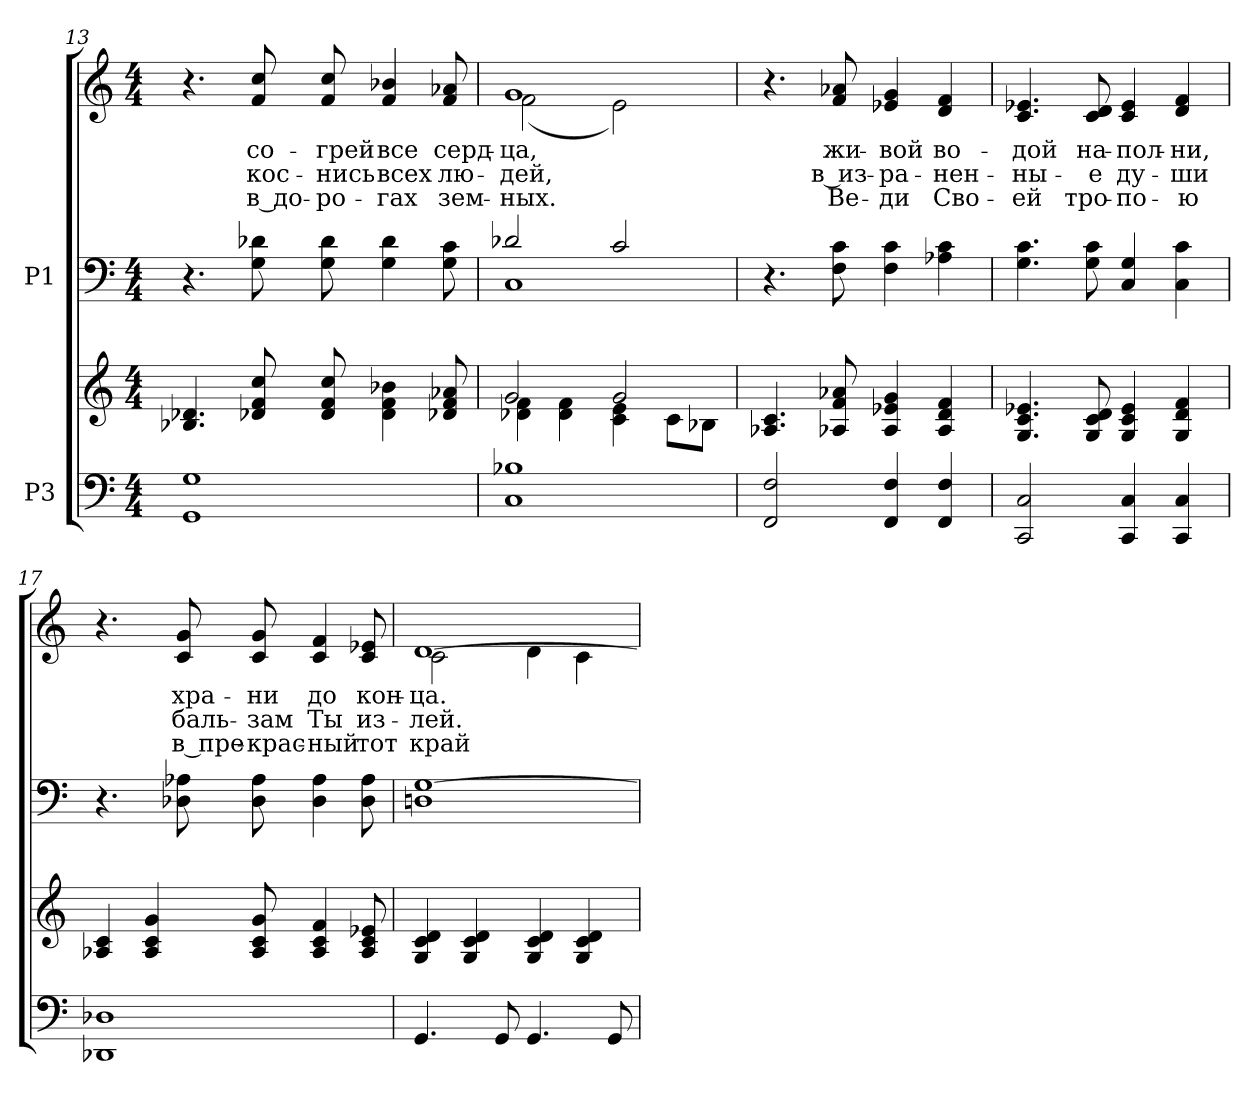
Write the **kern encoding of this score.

**kern	**kern	**kern	**kern	**text	**text	**text
*part2	*part2	*part1	*part1	*part1	*part1	*part1
*staff4	*staff3	*staff2	*staff1	*staff1	*staff1	*staff1
*I"P3	*	*I"P1	*	*	*	*
*clefF4	*clefG2	*clefF4	*clefG2	*	*	*
*k[]	*k[]	*k[]	*k[]	*	*	*
*C:	*C:	*C:	*C:	*	*	*
*M4/4	*M4/4	*M4/4	*M4/4	*	*	*
=13	=13	=13	=13	=13	=13	=13
1GGi 1Gi	4.B-Xi/ 4.d-Xi	4.r	4.r	.	.	.
!	!	!	!	!LO:LY:b:color=#000000	!LO:LY:b:color=#000000	!LO:LY:b:color=#000000
.	8d-Xi/ 8fi 8cci	8Gi\ 8d-Xi	8fi/ 8cci	со-	кос-	в до-
!	!	!	!	!LO:LY:b:color=#000000	!LO:LY:b:color=#000000	!LO:LY:b:color=#000000
.	8d-i/ 8fi 8cci	8Gi\ 8d-i	8fi/ 8cci	-грей	-нись	-ро-
!	!	!	!	!LO:LY:b:color=#000000	!LO:LY:b:color=#000000	!LO:LY:b:color=#000000
.	4d-i\ 4fi 4b-Xi	4Gi\ 4d-i	4fi/ 4b-Xi	все	всех	-гах
!	!	!	!	!LO:LY:b:color=#000000	!LO:LY:b:color=#000000	!LO:LY:b:color=#000000
.	8d-Xi/ 8fi 8a-Xi	8Gi\ 8ci	8fi/ 8a-Xi	серд-	лю-	зем-
=14	=14	=14	=14	=14	=14	=14
*	*^	*^	*	*	*	*
!	!	!	!	!	!	!LO:LY:b:color=#000000	!LO:LY:b:color=#000000	!LO:LY:b:color=#000000
*	*	*	*	*	*^	*	*	*
1Ci 1B-Xi	2gi/	4d-Xi\ 4fi	2d-Xi/	1Ci	1gi	(2fi\	-ца,	-дей,	-ных.
.	.	4d-i\ 4fi	.	.	.	.	.	.	.
.	2gi/	4ci\ 4ei	2ci/	.	.	2ei\)	.	.	.
.	.	8ci\L	.	.	.	.	.	.	.
.	.	8B-Xi\J	.	.	.	.	.	.	.
*	*v	*v	*	*	*	*	*	*	*
*	*	*v	*v	*	*	*	*	*
*	*	*	*v	*v	*	*	*
=15	=15	=15	=15	=15	=15	=15
2FFi/ 2Fi	4.A-Xi/ 4.ci	4.r	4.r	.	.	.
!	!	!	!	!LO:LY:b:color=#000000	!LO:LY:b:color=#000000	!LO:LY:b:color=#000000
.	8A-Xi/ 8fi 8a-Xi	8Fi\ 8ci	8fi/ 8a-Xi	жи-	в из-	Ве-
!	!	!	!	!LO:LY:b:color=#000000	!LO:LY:b:color=#000000	!LO:LY:b:color=#000000
4FFi/ 4Fi	4A-i/ 4e-Xi 4gi	4Fi\ 4ci	4e-Xi/ 4gi	-вой	-ра-	-ди
!	!	!	!	!LO:LY:b:color=#000000	!LO:LY:b:color=#000000	!LO:LY:b:color=#000000
4FFi/ 4Fi	4A-i/ 4di 4fi	4A-Xi\ 4ci	4di/ 4fi	во-	-нен-	Сво-
!!LO:PB:g=z
=16	=16	=16	=16	=16	=16	=16
!	!	!	!	!LO:LY:b:color=#000000	!LO:LY:b:color=#000000	!LO:LY:b:color=#000000
2CCi/ 2Ci	4.Gi/ 4.ci 4.e-Xi	4.Gi\ 4.ci	4.ci/ 4.e-Xi	-дой	-ны-	-ей
!	!	!	!	!LO:LY:b:color=#000000	!LO:LY:b:color=#000000	!LO:LY:b:color=#000000
.	8Gi/ 8ci 8di	8Gi\ 8ci	8ci/ 8di	на-	-е	тро-
!	!	!	!	!LO:LY:b:color=#000000	!LO:LY:b:color=#000000	!LO:LY:b:color=#000000
4CCi/ 4Ci	4Gi/ 4ci 4e-i	4Ci/ 4Gi	4ci/ 4e-i	-пол-	ду-	-по-
!	!	!	!	!LO:LY:b:color=#000000	!LO:LY:b:color=#000000	!LO:LY:b:color=#000000
4CCi/ 4Ci	4Gi/ 4di 4fi	4Ci\ 4ci	4di/ 4fi	-ни,	-ши	-ю
=17	=17	=17	=17	=17	=17	=17
1DD-Xi 1D-Xi	4A-Xi/ 4ci	4.r	4.r	.	.	.
.	4A-i/ 4ci 4gi	.	.	.	.	.
!	!	!	!	!LO:LY:b:color=#000000	!LO:LY:b:color=#000000	!LO:LY:b:color=#000000
.	.	8D-Xi\ 8A-Xi	8ci/ 8gi	хра-	баль-	в пре-
!	!	!	!	!LO:LY:b:color=#000000	!LO:LY:b:color=#000000	!LO:LY:b:color=#000000
.	8A-i/ 8ci 8gi	8D-i\ 8A-i	8ci/ 8gi	-ни	-зам	-крас-
!	!	!	!	!LO:LY:b:color=#000000	!LO:LY:b:color=#000000	!LO:LY:b:color=#000000
.	4A-i/ 4ci 4fi	4D-i\ 4A-i	4ci/ 4fi	до	Ты	-ный
!	!	!	!	!LO:LY:b:color=#000000	!LO:LY:b:color=#000000	!LO:LY:b:color=#000000
.	8A-i/ 8ci 8e-Xi	8D-i\ 8A-i	8ci/ 8e-Xi	кон-	из-	тот
=18	=18	=18	=18	=18	=18	=18
!	!	!	!	!LO:LY:b:color=#000000	!LO:LY:b:color=#000000	!LO:LY:b:color=#000000
*	*	*	*^	*	*	*
4.GGi/	4Gi/ 4ci 4di	1Dni [>1Gi	[>1di	2ci\	-ца.	-лей.	край
.	4Gi/ 4ci 4di	.	.	.	.	.	.
8GGi/	.	.	.	.	.	.	.
4.GGi/	4Gi/ 4ci 4di	.	.	4di\	.	.	.
.	4Gi/ 4ci 4di	.	.	4ci\	.	.	.
8GGi/	.	.	.	.	.	.	.
*	*	*	*v	*v	*	*	*
=	=	=	=	=	=	=
*-	*-	*-	*-	*-	*-	*-
